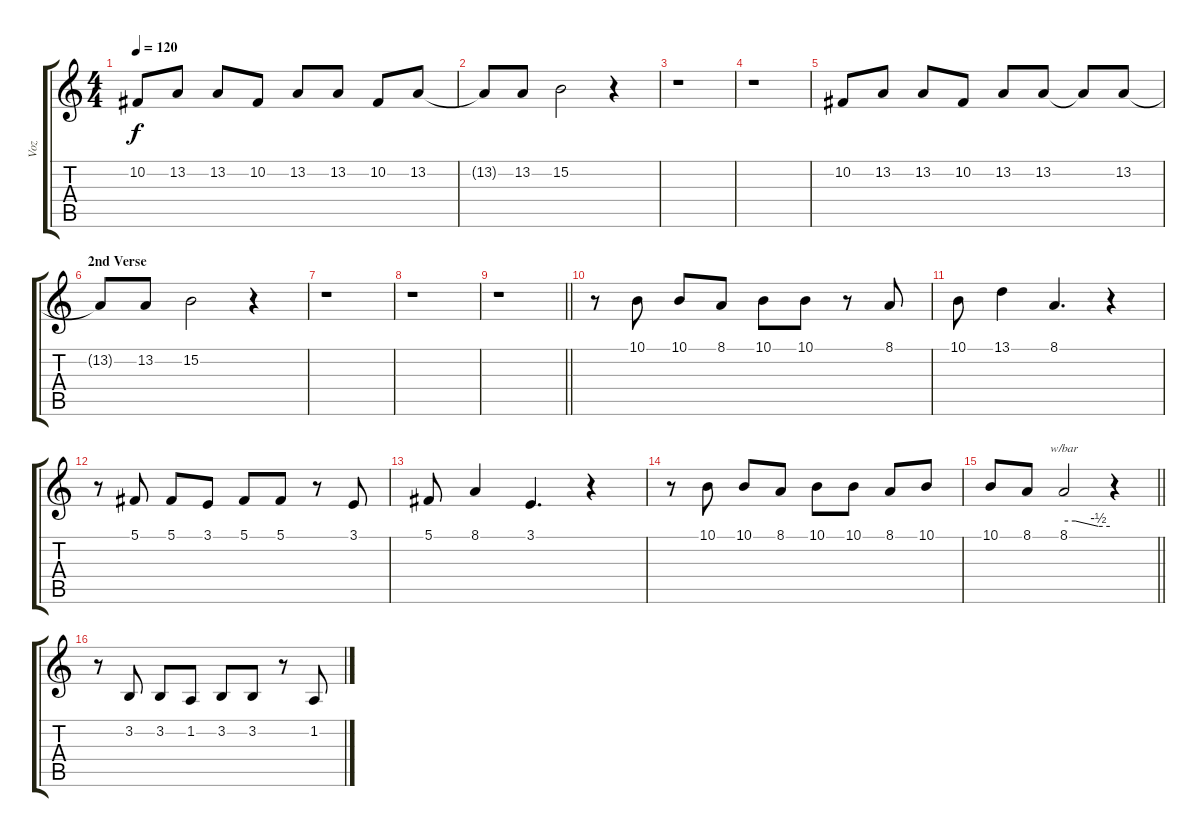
\track ("Voz" "Voz") {instrument tenorsax}
\staff {score tabs}
\tuning (Db4 Ab3 E3 B2 Gb2 Db2) {hide}
\ts (4 4)
\tempo 120
\clef g2
\ks c
10.2.8{dy f} 13.2.8 13.2.8 10.2.8 13.2.8 13.2.8 10.2.8 13.2.8 |
13.2{t}.8 13.2.8 15.2.2 r.4 |
r.1 |
r.1 |
10.2.8 13.2.8 13.2.8 10.2.8 13.2.8 13.2.8 13.2{t}.8 13.2.8 |
\section ("" "2nd Verse")
13.2{t}.8 13.2.8 15.2.2 r.4 |
r.1 |
r.1 |
\barLineRight lightlight
r.1 |
r.8 10.1.8 10.1.8 8.1.8 10.1.8 10.1.8 r.8 8.1.8 |
10.1.8 13.1.4 8.1.4{d} r.4 |
r.8 5.1.8 5.1.8 3.1.8 5.1.8 5.1.8 r.8 3.1.8 |
5.1.8 8.1.4 3.1.4{d} r.4 |
r.8 10.1.8 10.1.8 8.1.8 10.1.8 10.1.8 8.1.8 10.1.8 |
\barLineRight lightlight
10.1.8 8.1.8 8.1.2{tbe (custom default 0 0 15 0 45 -2 60 -2)} r.4 |
r.8 3.2.8 3.2.8 1.2.8 3.2.8 3.2.8 r.8 1.2.8
